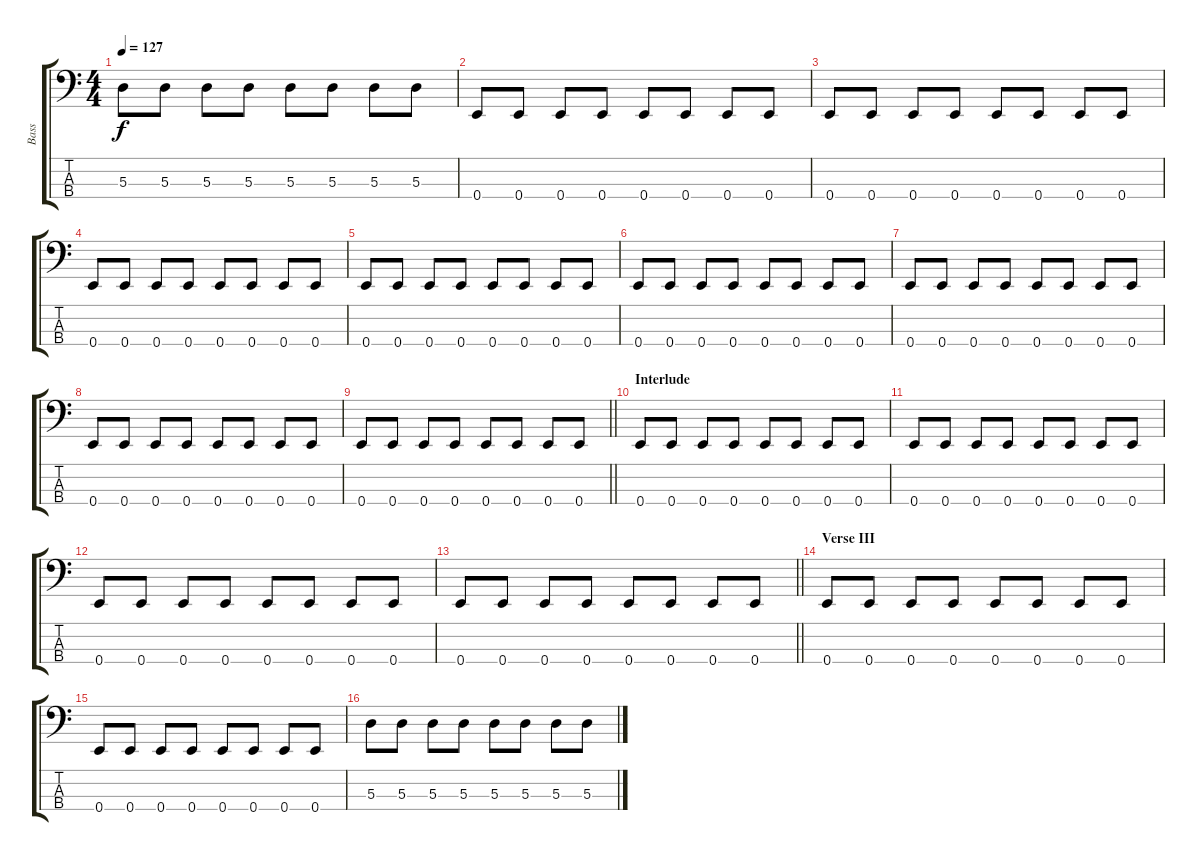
\track ("Bass" "Bass") {instrument electricbassfinger}
\staff {score tabs}
\tuning (G2 D2 A1 E1) {hide}
\ts (4 4)
\tempo 127
\clef f4
\ks c
5.3.8{dy f} 5.3.8 5.3.8 5.3.8 5.3.8 5.3.8 5.3.8 5.3.8 |
0.4.8 0.4.8 0.4.8 0.4.8 0.4.8 0.4.8 0.4.8 0.4.8 |
0.4.8 0.4.8 0.4.8 0.4.8 0.4.8 0.4.8 0.4.8 0.4.8 |
0.4.8 0.4.8 0.4.8 0.4.8 0.4.8 0.4.8 0.4.8 0.4.8 |
0.4.8 0.4.8 0.4.8 0.4.8 0.4.8 0.4.8 0.4.8 0.4.8 |
0.4.8 0.4.8 0.4.8 0.4.8 0.4.8 0.4.8 0.4.8 0.4.8 |
0.4.8 0.4.8 0.4.8 0.4.8 0.4.8 0.4.8 0.4.8 0.4.8 |
0.4.8 0.4.8 0.4.8 0.4.8 0.4.8 0.4.8 0.4.8 0.4.8 |
\barLineRight lightlight
0.4.8 0.4.8 0.4.8 0.4.8 0.4.8 0.4.8 0.4.8 0.4.8 |
\section ("" "Interlude")
0.4.8 0.4.8 0.4.8 0.4.8 0.4.8 0.4.8 0.4.8 0.4.8 |
0.4.8 0.4.8 0.4.8 0.4.8 0.4.8 0.4.8 0.4.8 0.4.8 |
0.4.8 0.4.8 0.4.8 0.4.8 0.4.8 0.4.8 0.4.8 0.4.8 |
\barLineRight lightlight
0.4.8 0.4.8 0.4.8 0.4.8 0.4.8 0.4.8 0.4.8 0.4.8 |
\section ("" "Verse III")
0.4.8 0.4.8 0.4.8 0.4.8 0.4.8 0.4.8 0.4.8 0.4.8 |
0.4.8 0.4.8 0.4.8 0.4.8 0.4.8 0.4.8 0.4.8 0.4.8 |
5.3.8 5.3.8 5.3.8 5.3.8 5.3.8 5.3.8 5.3.8 5.3.8
